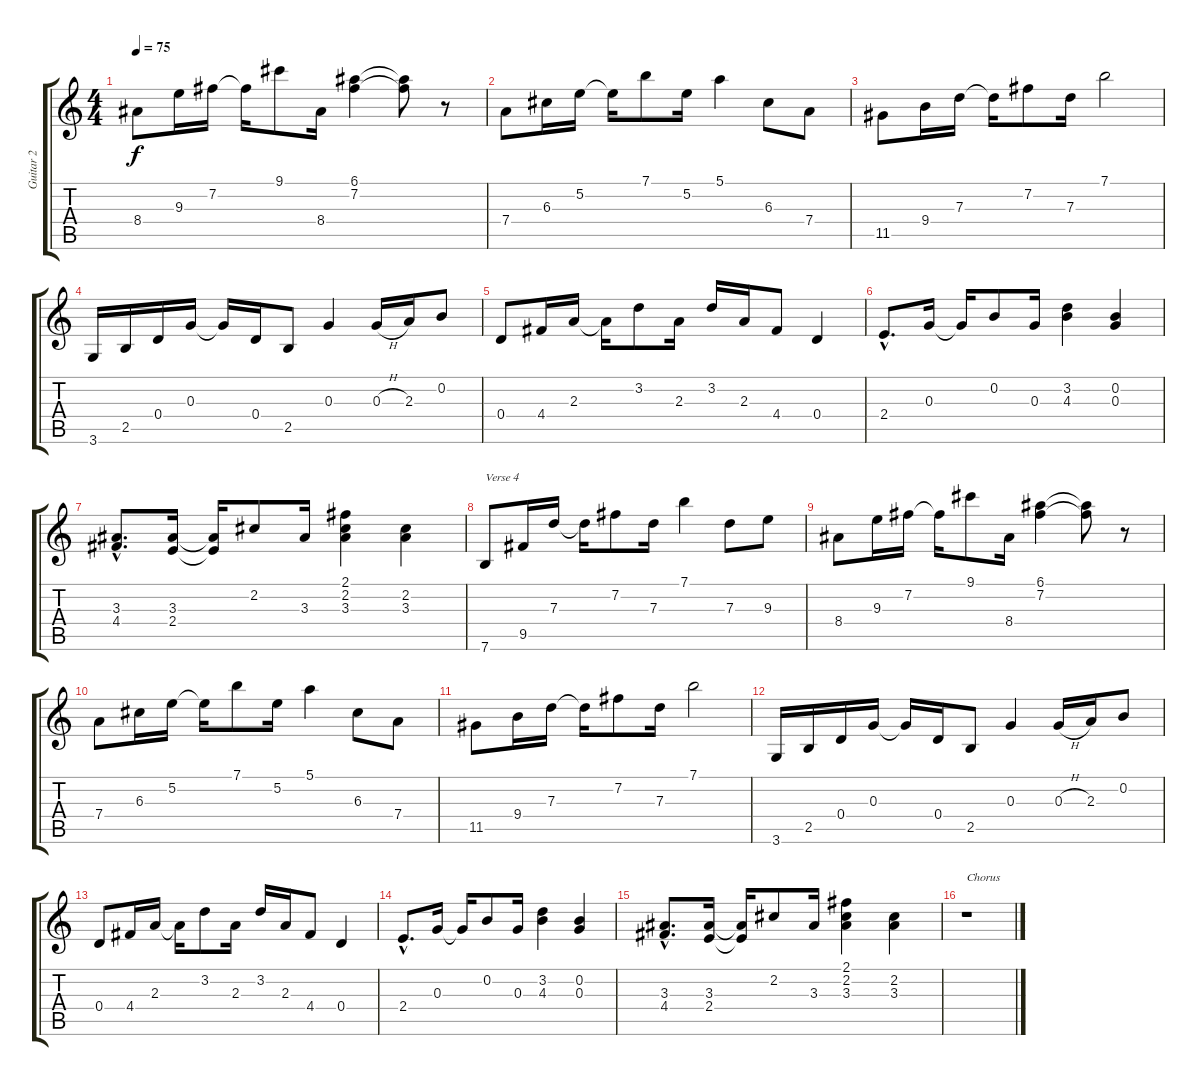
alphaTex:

\track ("Guitar 2" "Guitar 2") {instrument acousticguitarnylon}
\staff {score tabs}
\tuning (E4 B3 G3 D3 A2 E2) {hide}
\ts (4 4)
\tempo 75
\clef g2
\ks c
8.4.8{dy f} 9.3.16 7.2.16 7.2{t}.16 9.1.8 8.4.16 (6.1 7.2).4 (6.1{t} 7.2{t}).8 r.8 |
7.4.8 6.3.16 5.2.16 5.2{t}.16 7.1.8 5.2.16 5.1.4 6.3.8 7.4.8 |
11.5.8 9.4.16 7.3.16 7.3{t}.16 7.2.8 7.3.16 7.1.2 |
3.6.16 2.5.16 0.4.16 0.3.16 0.3{t}.16 0.4.16 2.5.8 0.3.4 0.3{h}.16 2.3.16 0.2.8 |
0.4.8 4.4.16 2.3.16 2.3{t}.16 3.2.8 2.3.16 3.2.16 2.3.16 4.4.8 0.4.4 |
2.4{hac}.8{d} 0.3.16 0.3{t}.16 0.2.8 0.3.16 (3.2 4.3).4 (0.2 0.3).4 |
(3.3{hac} 4.4{hac}).8{d} (3.3 2.4).16 (3.3{t} 2.4{t}).16 2.2.8 3.3.16 (2.1 2.2 3.3).4 (2.2 3.3).4 |
7.6.8{txt "Verse 4"} 9.5.16 7.3.16 7.3{t}.16 7.2.8 7.3.16 7.1.4 7.3.8 9.3.8 |
8.4.8 9.3.16 7.2.16 7.2{t}.16 9.1.8 8.4.16 (6.1 7.2).4 (6.1{t} 7.2{t}).8 r.8 |
7.4.8 6.3.16 5.2.16 5.2{t}.16 7.1.8 5.2.16 5.1.4 6.3.8 7.4.8 |
11.5.8 9.4.16 7.3.16 7.3{t}.16 7.2.8 7.3.16 7.1.2 |
3.6.16 2.5.16 0.4.16 0.3.16 0.3{t}.16 0.4.16 2.5.8 0.3.4 0.3{h}.16 2.3.16 0.2.8 |
0.4.8 4.4.16 2.3.16 2.3{t}.16 3.2.8 2.3.16 3.2.16 2.3.16 4.4.8 0.4.4 |
2.4{hac}.8{d} 0.3.16 0.3{t}.16 0.2.8 0.3.16 (3.2 4.3).4 (0.2 0.3).4 |
(3.3{hac} 4.4{hac}).8{d} (3.3 2.4).16 (3.3{t} 2.4{t}).16 2.2.8 3.3.16 (2.1 2.2 3.3).4 (2.2 3.3).4 |
r.1{txt "Chorus"}
